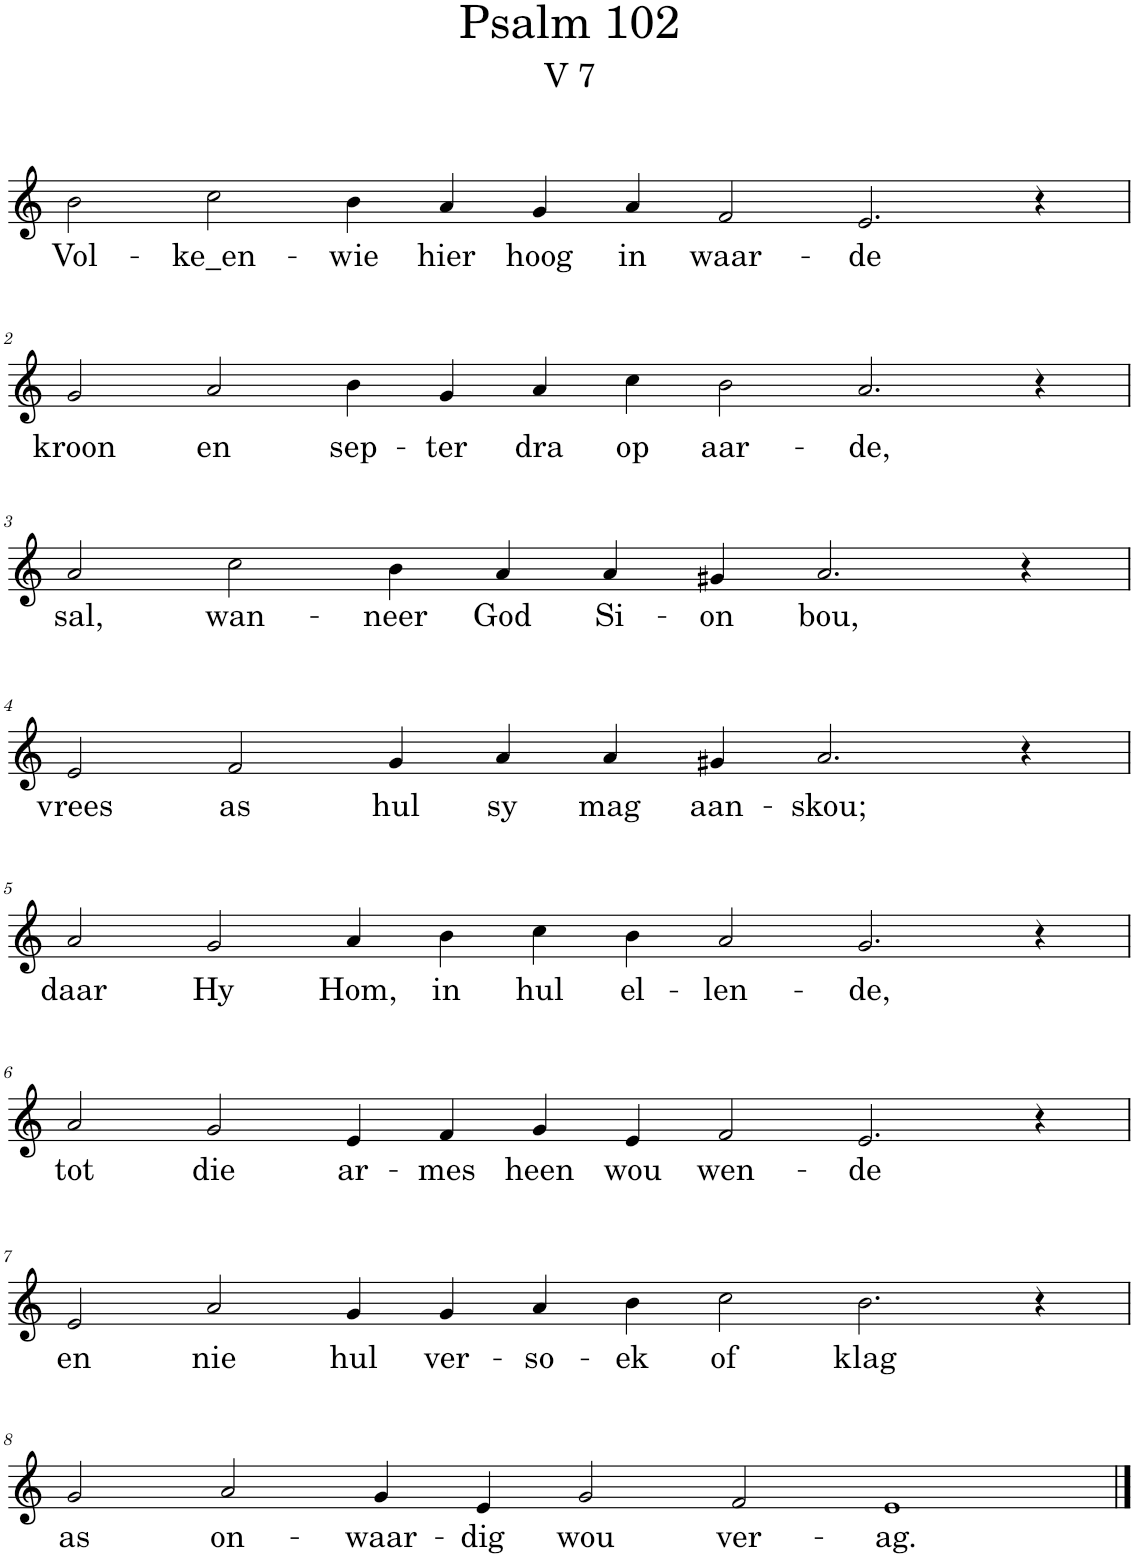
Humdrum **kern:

**kern	**text
*part1	*part1
*staff1	*staff1
*I"Pipe Organ	*
*I'Org.	*
*clefG2	*
*k[]	*
*M14/4	*
=1	=1
!	!LO:LY:b
2b\	Vol-
!	!LO:LY:b
2cc\	-ke_en-
!	!LO:LY:b
4b\	-wie
!	!LO:LY:b
4a/	hier
!	!LO:LY:b
4g/	hoog
!	!LO:LY:b
4a/	in
!	!LO:LY:b
2f/	waar-
!	!LO:LY:b
2.e/	-de
4r	.
!!LO:LB:g=z
=2	=2
!	!LO:LY:b
2g/	kroon
!	!LO:LY:b
2a/	en
!	!LO:LY:b
4b\	sep-
!	!LO:LY:b
4g/	-ter
!	!LO:LY:b
4a/	dra
!	!LO:LY:b
4cc\	op
!	!LO:LY:b
2b\	aar-
!	!LO:LY:b
2.a/	-de,
4r	.
!!LO:LB:g=z
=3	=3
*M12/4	*
!	!LO:LY:b
2a/	sal,
!	!LO:LY:b
2cc\	wan-
!	!LO:LY:b
4b\	-neer
!	!LO:LY:b
4a/	God
!	!LO:LY:b
4a/	Si-
!	!LO:LY:b
4g#X/	-on
!	!LO:LY:b
2.a/	bou,
4r	.
!!LO:LB:g=z
=4	=4
!	!LO:LY:b
2e/	vrees
!	!LO:LY:b
2f/	as
!	!LO:LY:b
4g/	hul
!	!LO:LY:b
4a/	sy
!	!LO:LY:b
4a/	mag
!	!LO:LY:b
4g#X/	aan-
!	!LO:LY:b
2.a/	-skou;
4r	.
!!LO:LB:g=z
=5	=5
*M14/4	*
!	!LO:LY:b
2a/	daar
!	!LO:LY:b
2g/	Hy
!	!LO:LY:b
4a/	Hom,
!	!LO:LY:b
4b\	in
!	!LO:LY:b
4cc\	hul
!	!LO:LY:b
4b\	el-
!	!LO:LY:b
2a/	-len-
!	!LO:LY:b
2.g/	-de,
4r	.
!!LO:LB:g=z
=6	=6
!	!LO:LY:b
2a/	tot
!	!LO:LY:b
2g/	die
!	!LO:LY:b
4e/	ar-
!	!LO:LY:b
4f/	-mes
!	!LO:LY:b
4g/	heen
!	!LO:LY:b
4e/	wou
!	!LO:LY:b
2f/	wen-
!	!LO:LY:b
2.e/	-de
4r	.
!!LO:LB:g=z
=7	=7
!	!LO:LY:b
2e/	en
!	!LO:LY:b
2a/	nie
!	!LO:LY:b
4g/	hul
!	!LO:LY:b
4g/	ver-
!	!LO:LY:b
4a/	-so-
!	!LO:LY:b
4b\	-ek
!	!LO:LY:b
2cc\	of
!	!LO:LY:b
2.b\	klag
4r	.
!!LO:LB:g=z
=8	=8
!	!LO:LY:b
2g/	as
!	!LO:LY:b
2a/	on-
!	!LO:LY:b
4g/	-waar-
!	!LO:LY:b
4e/	-dig
!	!LO:LY:b
2g/	wou
!	!LO:LY:b
2f/	ver-
!	!LO:LY:b
1e	-ag.
==	==
*-	*-
